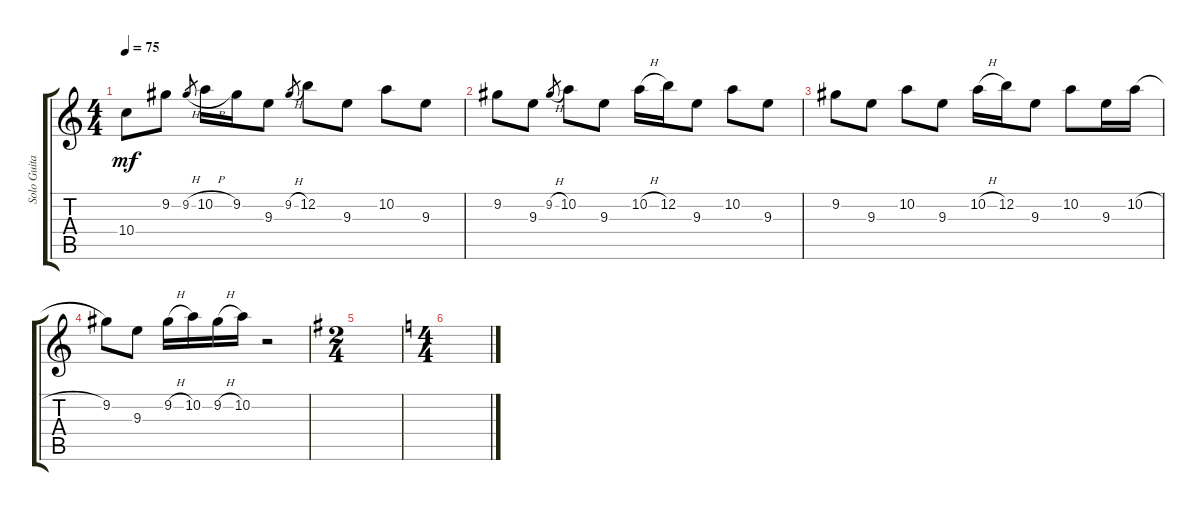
\track ("Solo Guitar" "Solo Guita") {instrument distortionguitar}
\staff {score tabs}
\tuning (E4 B3 G3 D3 A2 E2) {hide}
\ts (4 4)
\tempo 75
\clef g2
\ks c
10.4.8{dy mf} 9.2.8 9.2{h}.8{gr} 10.2{h}.16 9.2.16 9.3.8 9.2{h}.8{gr} 12.2.8 9.3.8 10.2.8 9.3.8 |
9.2.8 9.3.8 9.2{h}.8{gr} 10.2.8 9.3.8 10.2{h}.16 12.2.16 9.3.8 10.2.8 9.3.8 |
9.2.8 9.3.8 10.2.8 9.3.8 10.2{h}.16 12.2.16 9.3.8 10.2.8 9.3.16 10.2{h}.16 |
9.2.8 9.3.8 9.2{h}.16 10.2.16 9.2{h}.16 10.2.16 r.2 |
\ts (2 4)
\ks g
|
\ts (4 4)
\ks c
